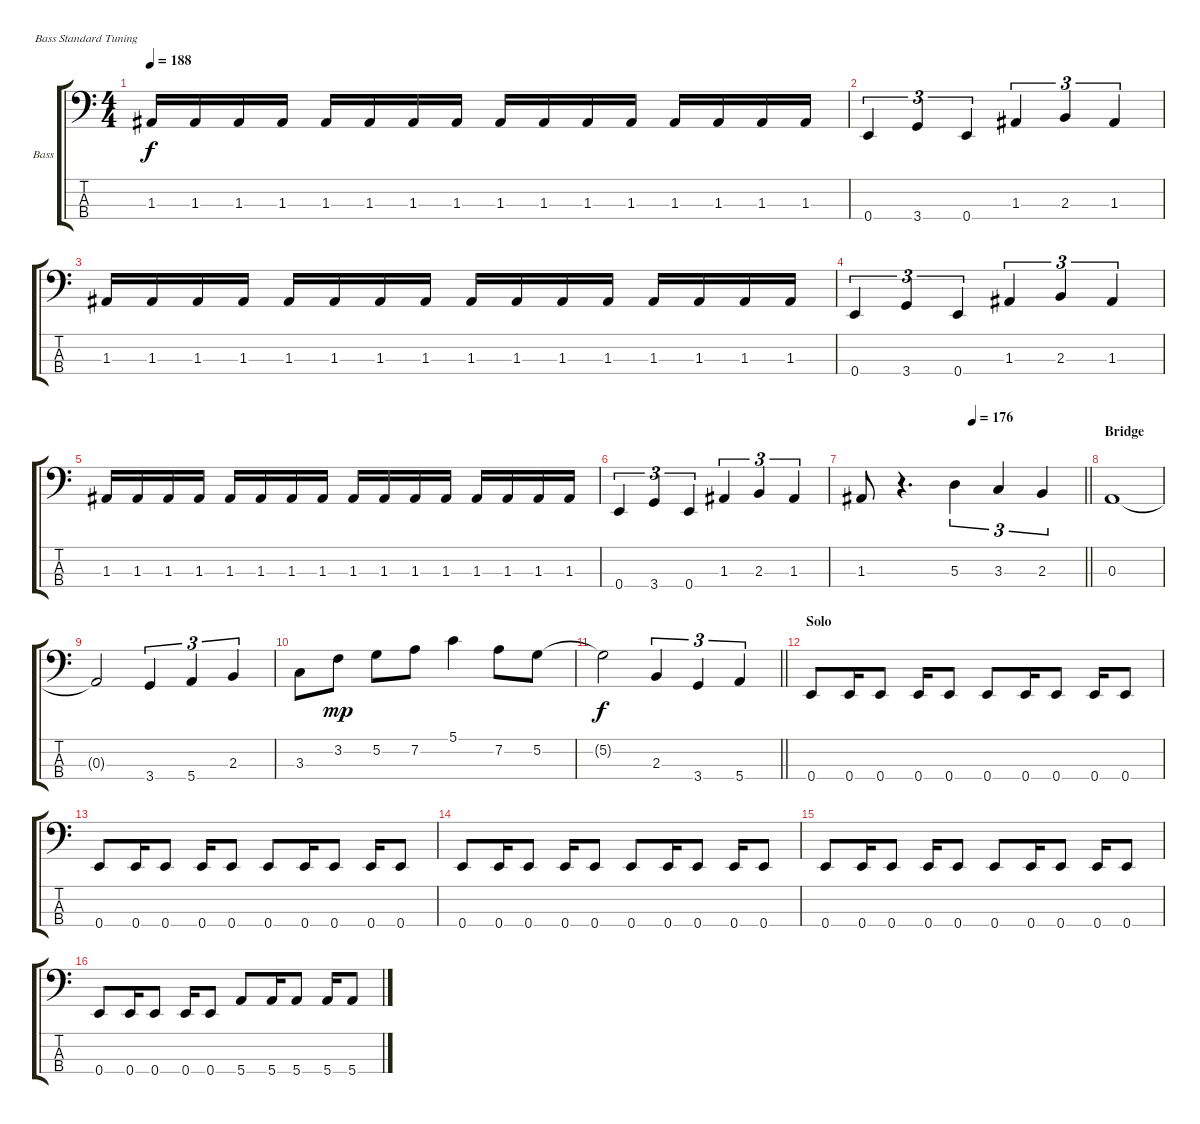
\bracketExtendMode groupsimilarinstruments
\firstSystemTrackNameOrientation horizontal
\otherSystemsTrackNameOrientation horizontal
\track ("Bass" "Bass") {instrument electricbassfinger}
\staff {score tabs}
\tuning (G2 D2 A1 E1)
\ts (4 4)
\tempo 188
\clef f4
\ks c
1.3.16{dy f} 1.3.16 1.3.16 1.3.16 1.3.16 1.3.16 1.3.16 1.3.16 1.3.16 1.3.16 1.3.16 1.3.16 1.3.16 1.3.16 1.3.16 1.3.16 |
0.4.4{tu (3 2)} 3.4.4{tu (3 2)} 0.4.4{tu (3 2)} 1.3.4{tu (3 2)} 2.3.4{tu (3 2)} 1.3.4{tu (3 2)} |
1.3.16 1.3.16 1.3.16 1.3.16 1.3.16 1.3.16 1.3.16 1.3.16 1.3.16 1.3.16 1.3.16 1.3.16 1.3.16 1.3.16 1.3.16 1.3.16 |
0.4.4{tu (3 2)} 3.4.4{tu (3 2)} 0.4.4{tu (3 2)} 1.3.4{tu (3 2)} 2.3.4{tu (3 2)} 1.3.4{tu (3 2)} |
1.3.16 1.3.16 1.3.16 1.3.16 1.3.16 1.3.16 1.3.16 1.3.16 1.3.16 1.3.16 1.3.16 1.3.16 1.3.16 1.3.16 1.3.16 1.3.16 |
0.4.4{tu (3 2)} 3.4.4{tu (3 2)} 0.4.4{tu (3 2)} 1.3.4{tu (3 2)} 2.3.4{tu (3 2)} 1.3.4{tu (3 2)} |
\tempo (176 0.5)
\barLineRight lightlight
1.3.8 r.4{d} 5.3.4{tu (3 2)} 3.3.4{tu (3 2)} 2.3.4{tu (3 2)} |
\section ("" "Bridge")
0.3.1 |
0.3{t}.2 3.4.4{tu (3 2)} 5.4.4{tu (3 2)} 2.3.4{tu (3 2)} |
3.3.8 3.2.8{dy mp} 5.2.8 7.2.8 5.1.4 7.2.8 5.2.8 |
\barLineRight lightlight
5.2{t}.2{dy f} 2.3.4{tu (3 2)} 3.4.4{tu (3 2)} 5.4.4{tu (3 2)} |
\section ("" "Solo")
0.4.8 0.4.16 0.4.8 0.4.16 0.4.8 0.4.8 0.4.16 0.4.8 0.4.16 0.4.8 |
0.4.8 0.4.16 0.4.8 0.4.16 0.4.8 0.4.8 0.4.16 0.4.8 0.4.16 0.4.8 |
0.4.8 0.4.16 0.4.8 0.4.16 0.4.8 0.4.8 0.4.16 0.4.8 0.4.16 0.4.8 |
0.4.8 0.4.16 0.4.8 0.4.16 0.4.8 0.4.8 0.4.16 0.4.8 0.4.16 0.4.8 |
0.4.8 0.4.16 0.4.8 0.4.16 0.4.8 5.4.8 5.4.16 5.4.8 5.4.16 5.4.8
